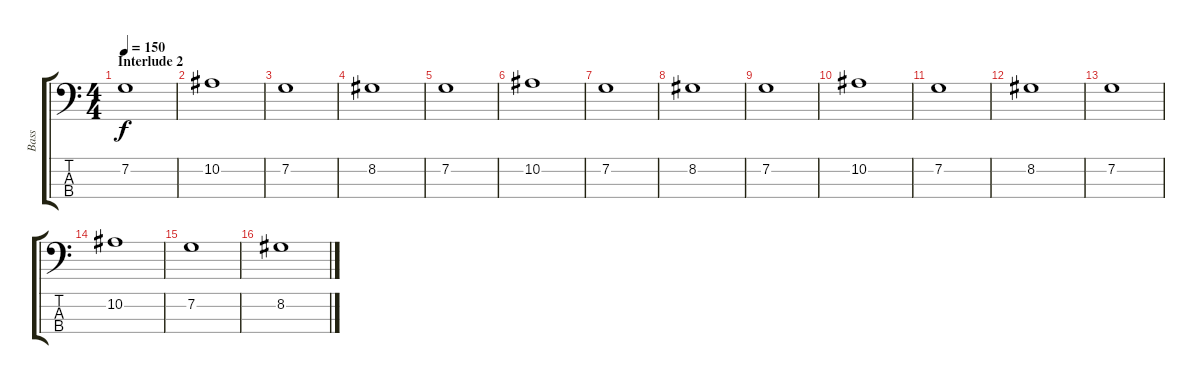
\track ("Bass" "Bass") {instrument electricbassfinger}
\staff {score tabs}
\tuning (F2 C2 G1 D1) {hide}
\ts (4 4)
\section ("" "Interlude 2")
\tempo 150
\clef f4
\ks c
7.2.1{dy f} |
10.2.1 |
7.2.1 |
8.2.1 |
7.2.1 |
10.2.1 |
7.2.1 |
8.2.1 |
7.2.1 |
10.2.1 |
7.2.1 |
8.2.1 |
7.2.1 |
10.2.1 |
7.2.1 |
8.2.1
